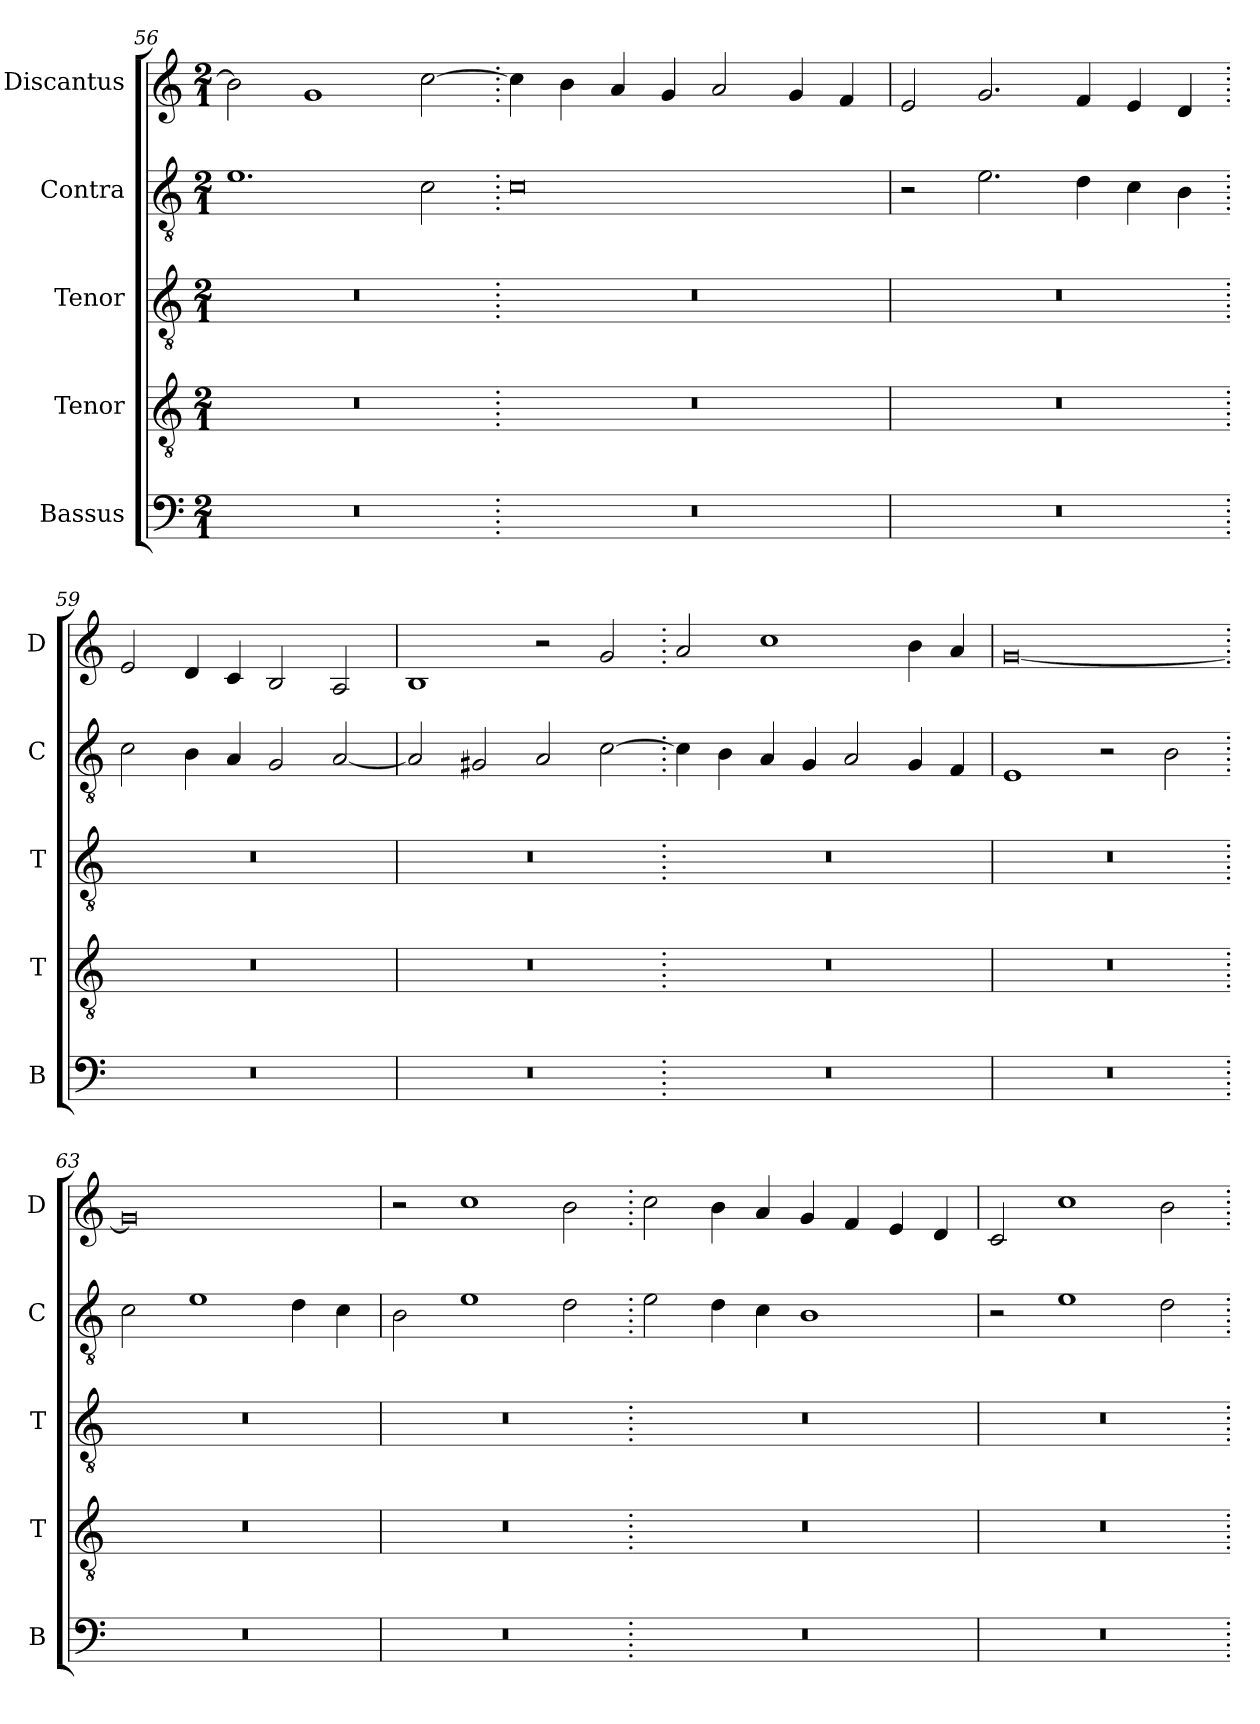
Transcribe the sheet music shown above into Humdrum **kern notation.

**kern	**kern	**kern	**kern	**kern
*part5	*part4	*part3	*part2	*part1
*staff5	*staff4	*staff3	*staff2	*staff1
*I"Bassus	*I"Tenor	*I"Tenor	*I"Contra	*I"Discantus
*I'B	*I'T	*I'T	*I'C	*I'D
*clefF4	*clefGv2	*clefGv2	*clefGv2	*clefG2
*k[]	*k[]	*k[]	*k[]	*k[]
*M2/1	*M2/1	*M2/1	*M2/1	*M2/1
=56	=56	=56	=56	=56
0r	0r	0r	1.e	2b\]
.	.	.	.	1g
.	.	.	2c\	[2cc\
=57.	=57.	=57.	=57.	=57.
0r	0r	0r	0c	4cc\]
.	.	.	.	4b\
.	.	.	.	4a/
.	.	.	.	4g/
.	.	.	.	2a/
.	.	.	.	4g/
.	.	.	.	4f/
=58	=58	=58	=58	=58
0r	0r	0r	2r	2e/
.	.	.	2.e\	2.g/
.	.	.	4d\	4f/
.	.	.	4c\	4e/
.	.	.	4B\	4d/
=59.	=59.	=59.	=59.	=59.
0r	0r	0r	2c\	2e/
.	.	.	4B\	4d/
.	.	.	4A/	4c/
.	.	.	2G/	2B/
.	.	.	[2A/	2A/
=60	=60	=60	=60	=60
0r	0r	0r	2A/]	1B
.	.	.	2G#X/	.
.	.	.	2A/	2r
.	.	.	[2c\	2g/
=61.	=61.	=61.	=61.	=61.
0r	0r	0r	4c\]	2a/
.	.	.	4B\	.
.	.	.	4A/	1cc
.	.	.	4G/	.
.	.	.	2A/	.
.	.	.	4G/	4b\
.	.	.	4F/	4a/
=62	=62	=62	=62	=62
0r	0r	0r	1E	[0g
.	.	.	2r	.
.	.	.	2B\	.
=63.	=63.	=63.	=63.	=63.
0r	0r	0r	2c\	0g]
.	.	.	1e	.
.	.	.	4d\	.
.	.	.	4c\	.
=64	=64	=64	=64	=64
0r	0r	0r	2B\	2r
.	.	.	1e	1cc
.	.	.	2d\	2b\
=65.	=65.	=65.	=65.	=65.
0r	0r	0r	2e\	2cc\
.	.	.	4d\	4b\
.	.	.	4c\	4a/
.	.	.	1B	4g/
.	.	.	.	4f/
.	.	.	.	4e/
.	.	.	.	4d/
=66	=66	=66	=66	=66
0r	0r	0r	2r	2c/
.	.	.	1e	1cc
.	.	.	2d\	2b\
=.	=.	=.	=.	=.
*-	*-	*-	*-	*-
